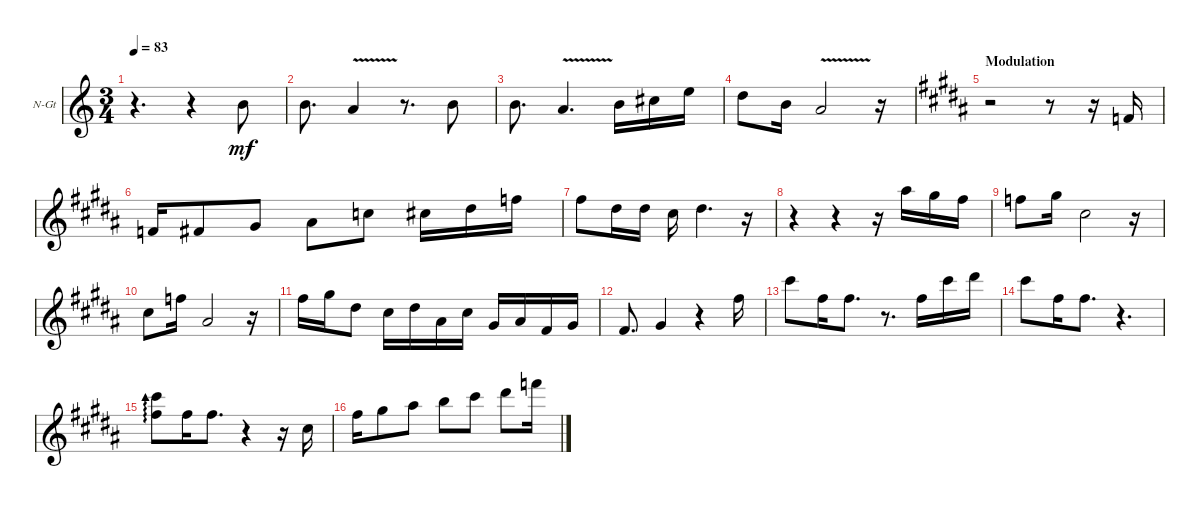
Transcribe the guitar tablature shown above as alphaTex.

\defaultSystemsLayout 4
\bracketExtendMode groupsimilarinstruments
\firstSystemTrackNameOrientation horizontal
\otherSystemsTrackNameOrientation horizontal
\track ("Nylon Guitar" "N-Gt") {instrument acousticguitarnylon}
\staff {score}
\tuning (E4 B3 G3 D3 A2 E2)
\ts (3 4)
\tempo 83
\clef g2
\ks c
r.4{d dy mf} r.4 4.3.8 |
4.3.8{d} 2.3{v}.4 r.8{d} 4.3.8 |
4.3.8{d} 2.3{v}.4{d} 4.3.16 2.2.16 0.1.16 |
3.2.8 4.3.16 2.3{v}.2 r.16 |
\section ("" "Modulation")
\ks g#minor
r.2 r.8 r.16 3.4.16 |
3.4.16 4.4.8 6.4.8 3.3.8 5.3.8 2.2.16 4.2.16 1.1.16 |
2.1.8 4.2.16 4.2.16 2.2.16 4.2.4{d} r.16 |
r.4 r.4 r.16 6.1.16 4.1.16 7.2.16 |
6.2.8 4.1.16 6.3.2 r.16 |
2.2.8 1.1.16 3.3.2 r.16 |
2.1.16 4.1.16 4.2.8 2.2.16 4.2.16 3.3.16 2.2.16 1.3.16 3.3.16 4.4.16 1.3.16 |
4.4.8{d} 1.3.4 r.4 7.2.16 |
9.1.8 7.2.16 7.2.8{d} r.8{d} 7.2.16 9.1.16 11.1.16 |
9.1.8 7.2.16 7.2.8{d} r.4{d} |
(9.1 7.2).8{ad 0} 7.2.16 7.2.8{d} r.4 r.16 6.3.16 |
7.2.16 9.2.8 6.1.8 7.1.8 9.1.8 11.1.8 13.1.16
